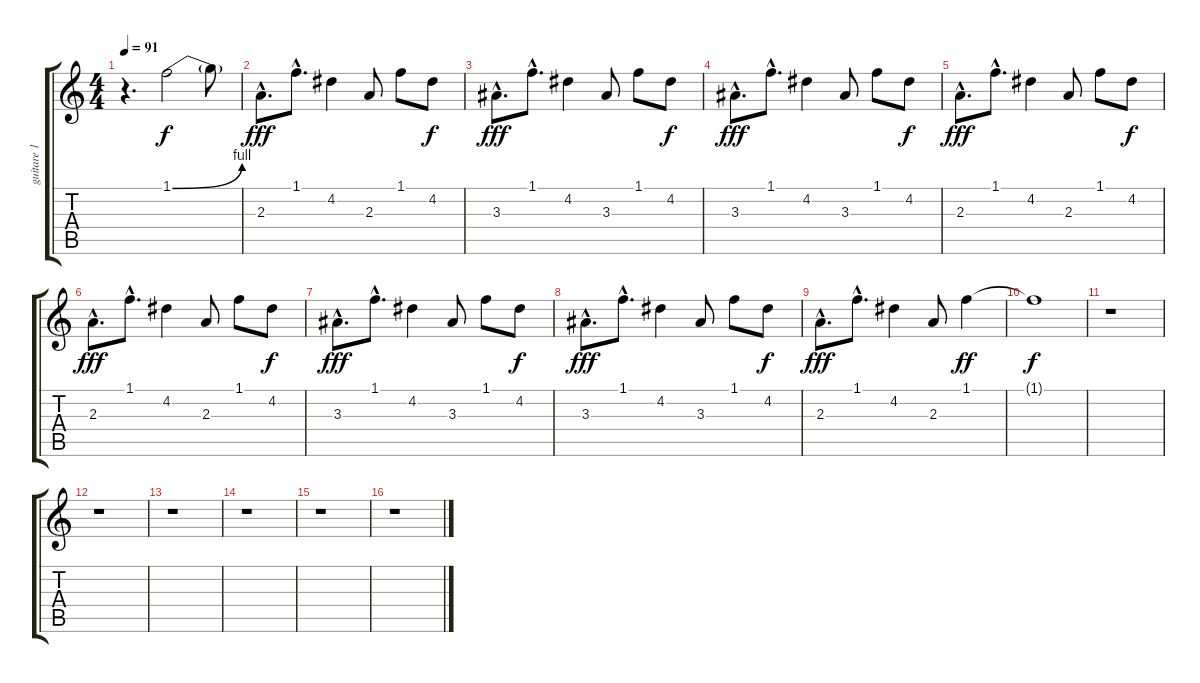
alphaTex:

\track ("guitare 1" "guitare 1") {instrument distortionguitar}
\staff {score tabs}
\tuning (E4 B3 G3 D3 A2 E2) {hide}
\ts (4 4)
\tempo 91
\clef g2
\ks c
r.4{d dy f instrument distortionguitar} 1.1{be (bend 0 0 60 4)}.2{volume 10 balance 16} 1.1{t}.8 |
2.3{hac}.8{d dy fff volume 13} 1.1{hac}.8{d} 4.2.4 2.3.8 1.1.8 4.2.8{dy f} |
3.3{hac}.8{d dy fff} 1.1{hac}.8{d} 4.2.4 3.3.8 1.1.8 4.2.8{dy f} |
3.3{hac}.8{d dy fff} 1.1{hac}.8{d} 4.2.4 3.3.8 1.1.8 4.2.8{dy f} |
2.3{hac}.8{d dy fff} 1.1{hac}.8{d} 4.2.4 2.3.8 1.1.8 4.2.8{dy f} |
2.3{hac}.8{d dy fff volume 12} 1.1{hac}.8{d balance 0} 4.2.4 2.3.8 1.1.8 4.2.8{dy f} |
3.3{hac}.8{d dy fff} 1.1{hac}.8{d} 4.2.4 3.3.8 1.1.8 4.2.8{dy f} |
3.3{hac}.8{d dy fff} 1.1{hac}.8{d} 4.2.4 3.3.8 1.1.8 4.2.8{dy f} |
2.3{hac}.8{d dy fff} 1.1{hac}.8{d} 4.2.4 2.3.8 1.1.4{dy ff} |
1.1{t}.1{dy f} |
r.1 |
r.1 |
r.1 |
r.1 |
r.1 |
r.1
